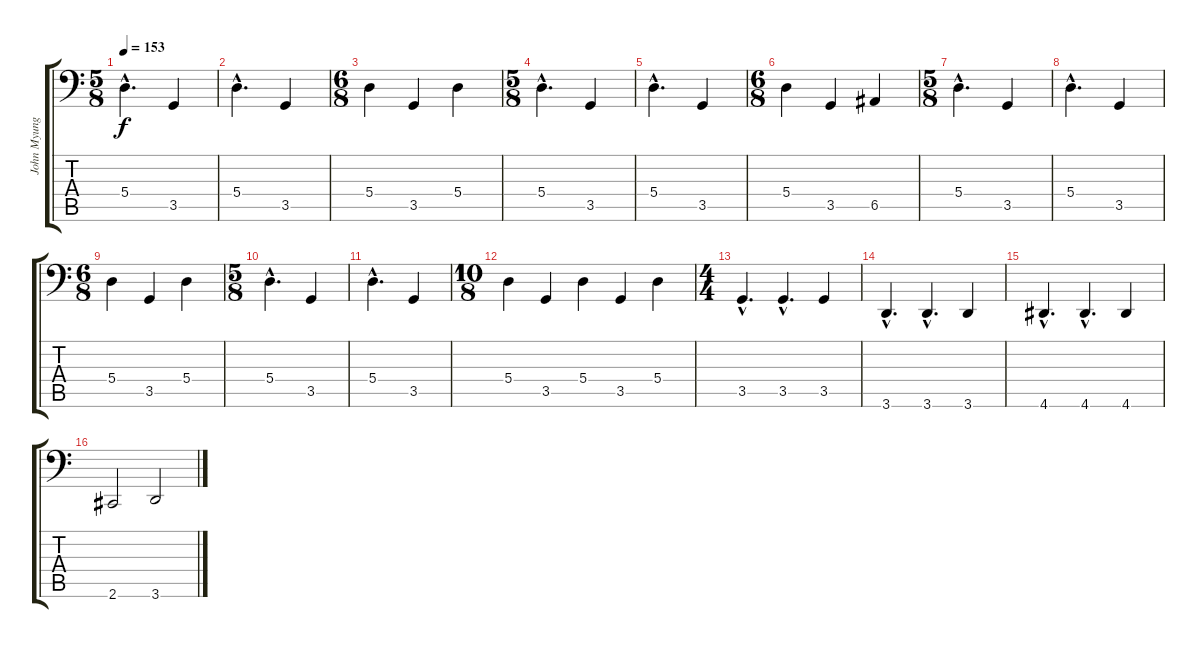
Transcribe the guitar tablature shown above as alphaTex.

\track ("John Myung Bass" "John Myung") {instrument electricbasspick}
\staff {score tabs}
\tuning (C3 G2 D2 A1 E1 B0) {hide}
\ts (5 8)
\tempo 153
\clef f4
\ks c
5.4{hac}.4{d dy f} 3.5.4 |
5.4{hac}.4{d} 3.5.4 |
\ts (6 8)
5.4.4 3.5.4 5.4.4 |
\ts (5 8)
5.4{hac}.4{d} 3.5.4 |
5.4{hac}.4{d} 3.5.4 |
\ts (6 8)
5.4.4 3.5.4 6.5.4 |
\ts (5 8)
5.4{hac}.4{d} 3.5.4 |
5.4{hac}.4{d} 3.5.4 |
\ts (6 8)
5.4.4 3.5.4 5.4.4 |
\ts (5 8)
5.4{hac}.4{d} 3.5.4 |
5.4{hac}.4{d} 3.5.4 |
\ts (10 8)
5.4.4 3.5.4 5.4.4 3.5.4 5.4.4 |
\ts (4 4)
3.5{hac}.4{d} 3.5{hac}.4{d} 3.5.4 |
3.6{hac}.4{d} 3.6{hac}.4{d} 3.6.4 |
4.6{hac}.4{d} 4.6{hac}.4{d} 4.6.4 |
2.6.2 3.6.2
